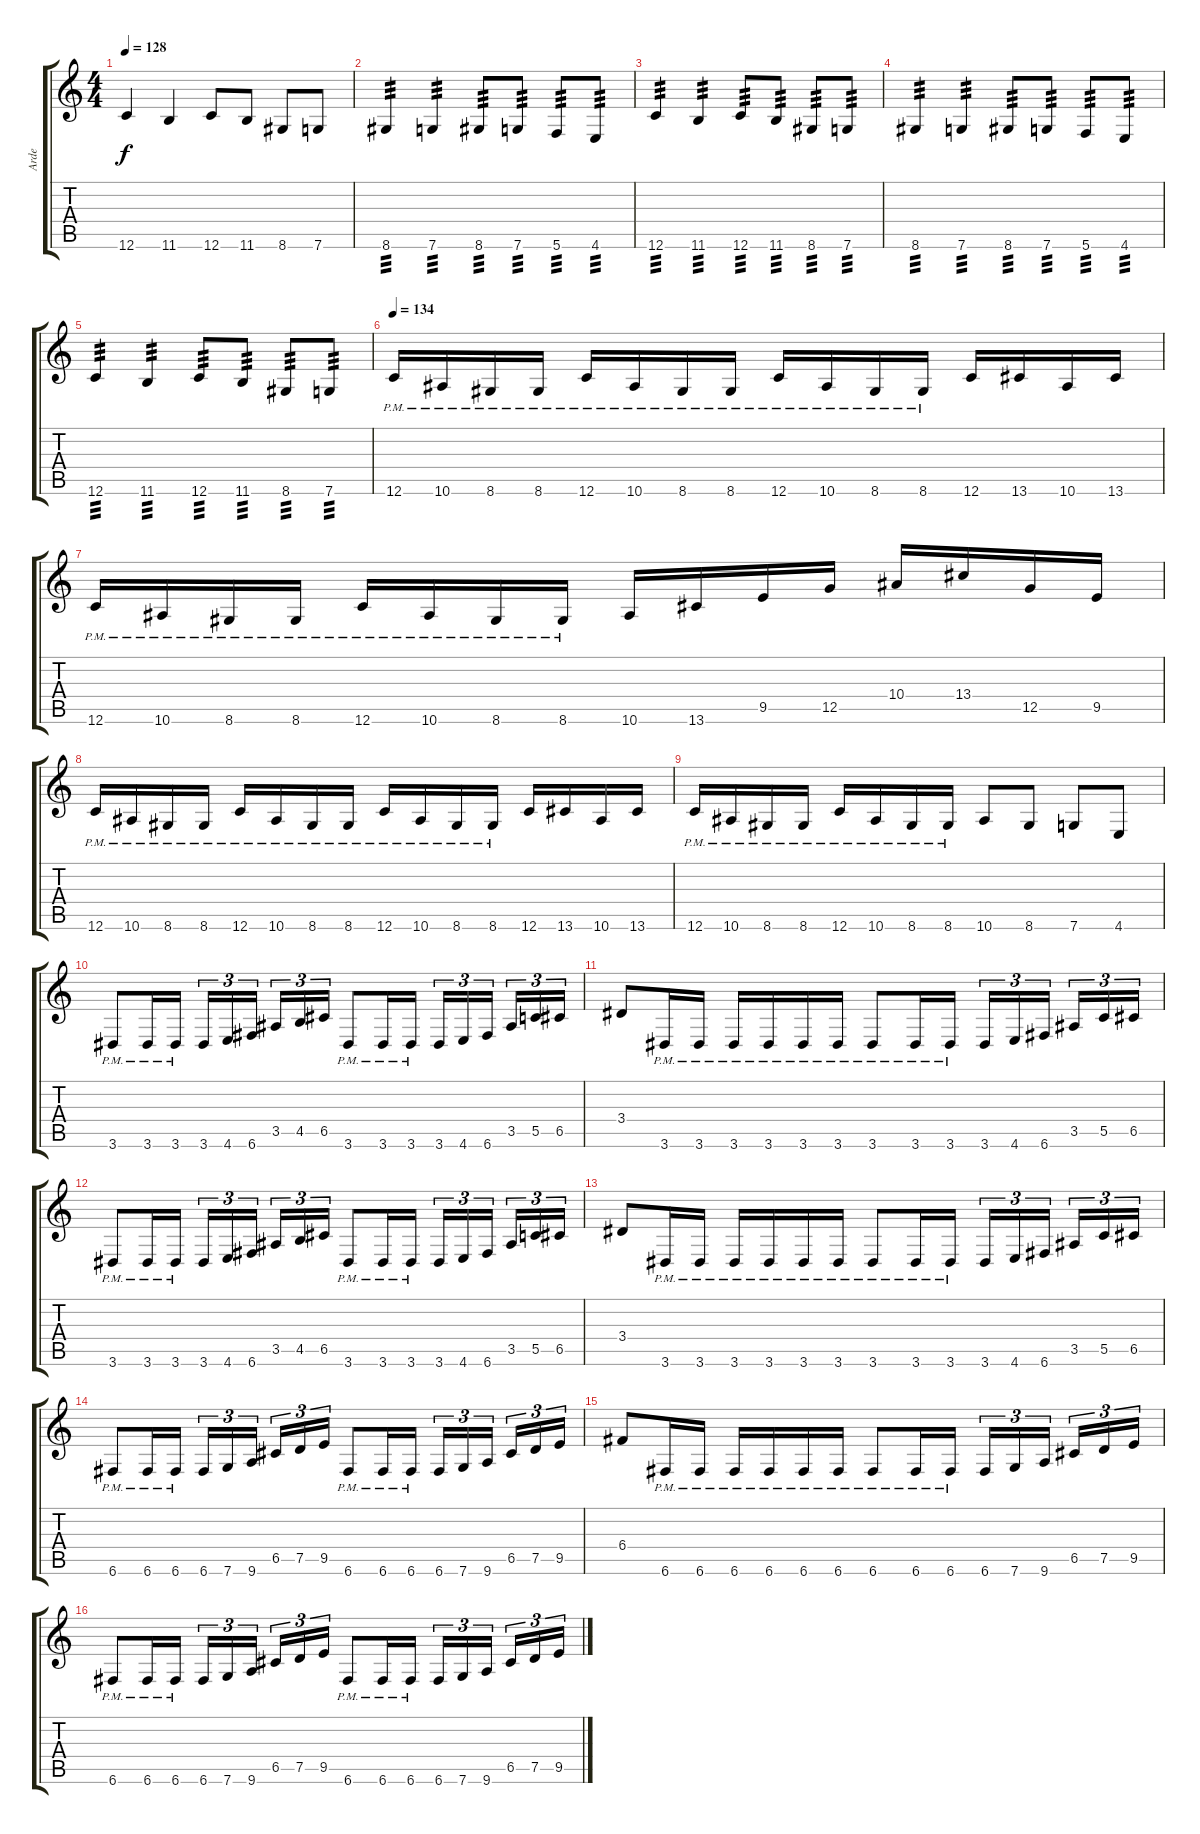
\track ("Arde" "Arde") {instrument overdrivenguitar}
\staff {score tabs}
\tuning (D4 A3 F3 C3 G2 C2) {hide}
\ts (4 4)
\tempo 128
\clef g2
\ks c
12.6.4{dy f} 11.6.4 12.6.8 11.6.8 8.6.8 7.6.8 |
8.6.4{tp 3} 7.6.4{tp 3} 8.6.8{tp 3} 7.6.8{tp 3} 5.6.8{tp 3} 4.6.8{tp 3} |
12.6.4{tp 3} 11.6.4{tp 3} 12.6.8{tp 3} 11.6.8{tp 3} 8.6.8{tp 3} 7.6.8{tp 3} |
8.6.4{tp 3} 7.6.4{tp 3} 8.6.8{tp 3} 7.6.8{tp 3} 5.6.8{tp 3} 4.6.8{tp 3} |
12.6.4{tp 3} 11.6.4{tp 3} 12.6.8{tp 3} 11.6.8{tp 3} 8.6.8{tp 3} 7.6.8{tp 3} |
\tempo 134
12.6{pm}.16 10.6{pm}.16 8.6{pm}.16 8.6{pm}.16 12.6{pm}.16 10.6{pm}.16 8.6{pm}.16 8.6{pm}.16 12.6{pm}.16 10.6{pm}.16 8.6{pm}.16 8.6{pm}.16 12.6.16 13.6.16 10.6.16 13.6.16 |
12.6{pm}.16 10.6{pm}.16 8.6{pm}.16 8.6{pm}.16 12.6{pm}.16 10.6{pm}.16 8.6{pm}.16 8.6{pm}.16 10.6.16 13.6.16 9.5.16 12.5.16 10.4.16 13.4.16 12.5.16 9.5.16 |
12.6{pm}.16 10.6{pm}.16 8.6{pm}.16 8.6{pm}.16 12.6{pm}.16 10.6{pm}.16 8.6{pm}.16 8.6{pm}.16 12.6{pm}.16 10.6{pm}.16 8.6{pm}.16 8.6{pm}.16 12.6.16 13.6.16 10.6.16 13.6.16 |
12.6{pm}.16 10.6{pm}.16 8.6{pm}.16 8.6{pm}.16 12.6{pm}.16 10.6{pm}.16 8.6{pm}.16 8.6{pm}.16 10.6.8 8.6.8 7.6.8 4.6.8 |
3.6{pm}.8 3.6{pm}.16 3.6{pm}.16 3.6.16{tu (3 2)} 4.6.16{tu (3 2)} 6.6.16{tu (3 2) beam splitsecondary} 3.5.16{tu (3 2)} 4.5.16{tu (3 2)} 6.5.16{tu (3 2)} 3.6{pm}.8 3.6{pm}.16 3.6{pm}.16 3.6.16{tu (3 2)} 4.6.16{tu (3 2)} 6.6.16{tu (3 2) beam splitsecondary} 3.5.16{tu (3 2)} 5.5.16{tu (3 2)} 6.5.16{tu (3 2)} |
3.4.8 3.6{pm}.16 3.6{pm}.16 3.6{pm}.16 3.6{pm}.16 3.6{pm}.16 3.6{pm}.16 3.6{pm}.8 3.6{pm}.16 3.6{pm}.16 3.6.16{tu (3 2)} 4.6.16{tu (3 2)} 6.6.16{tu (3 2) beam splitsecondary} 3.5.16{tu (3 2)} 5.5.16{tu (3 2)} 6.5.16{tu (3 2)} |
3.6{pm}.8 3.6{pm}.16 3.6{pm}.16 3.6.16{tu (3 2)} 4.6.16{tu (3 2)} 6.6.16{tu (3 2) beam splitsecondary} 3.5.16{tu (3 2)} 4.5.16{tu (3 2)} 6.5.16{tu (3 2)} 3.6{pm}.8 3.6{pm}.16 3.6{pm}.16 3.6.16{tu (3 2)} 4.6.16{tu (3 2)} 6.6.16{tu (3 2) beam splitsecondary} 3.5.16{tu (3 2)} 5.5.16{tu (3 2)} 6.5.16{tu (3 2)} |
3.4.8 3.6{pm}.16 3.6{pm}.16 3.6{pm}.16 3.6{pm}.16 3.6{pm}.16 3.6{pm}.16 3.6{pm}.8 3.6{pm}.16 3.6{pm}.16 3.6.16{tu (3 2)} 4.6.16{tu (3 2)} 6.6.16{tu (3 2) beam splitsecondary} 3.5.16{tu (3 2)} 5.5.16{tu (3 2)} 6.5.16{tu (3 2)} |
6.6{pm}.8 6.6{pm}.16 6.6{pm}.16 6.6.16{tu (3 2)} 7.6.16{tu (3 2)} 9.6.16{tu (3 2) beam splitsecondary} 6.5.16{tu (3 2)} 7.5.16{tu (3 2)} 9.5.16{tu (3 2)} 6.6{pm}.8 6.6{pm}.16 6.6{pm}.16 6.6.16{tu (3 2)} 7.6.16{tu (3 2)} 9.6.16{tu (3 2) beam splitsecondary} 6.5.16{tu (3 2)} 7.5.16{tu (3 2)} 9.5.16{tu (3 2)} |
6.4.8 6.6{pm}.16 6.6{pm}.16 6.6{pm}.16 6.6{pm}.16 6.6{pm}.16 6.6{pm}.16 6.6{pm}.8 6.6{pm}.16 6.6{pm}.16 6.6.16{tu (3 2)} 7.6.16{tu (3 2)} 9.6.16{tu (3 2) beam splitsecondary} 6.5.16{tu (3 2)} 7.5.16{tu (3 2)} 9.5.16{tu (3 2)} |
6.6{pm}.8 6.6{pm}.16 6.6{pm}.16 6.6.16{tu (3 2)} 7.6.16{tu (3 2)} 9.6.16{tu (3 2) beam splitsecondary} 6.5.16{tu (3 2)} 7.5.16{tu (3 2)} 9.5.16{tu (3 2)} 6.6{pm}.8 6.6{pm}.16 6.6{pm}.16 6.6.16{tu (3 2)} 7.6.16{tu (3 2)} 9.6.16{tu (3 2) beam splitsecondary} 6.5.16{tu (3 2)} 7.5.16{tu (3 2)} 9.5.16{tu (3 2)}
